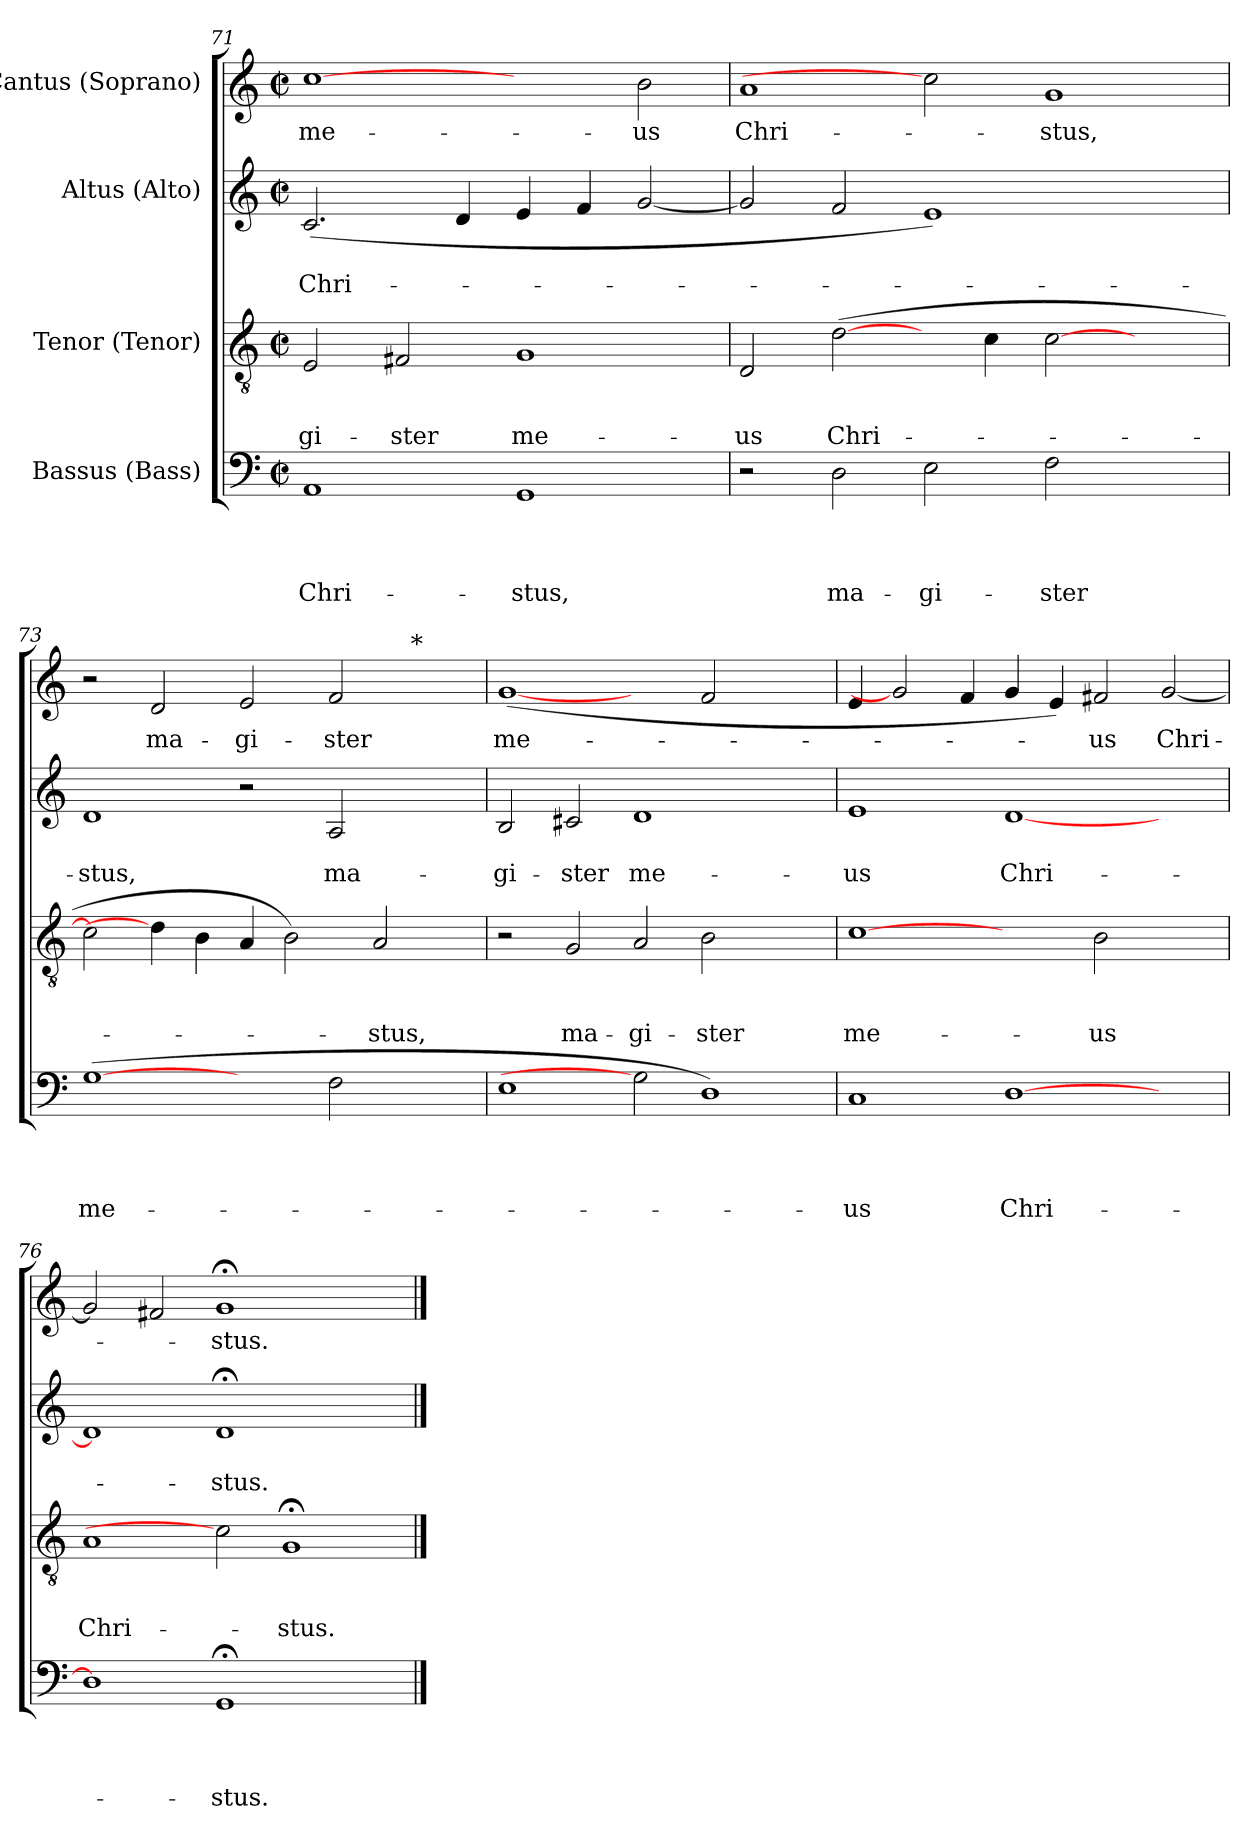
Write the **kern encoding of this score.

**kern	**text	**text	**text	**text	**kern	**text	**text	**text	**kern	**text	**text	**kern	**text
*part4	*part4	*part4	*part4	*part4	*part3	*part3	*part3	*part3	*part2	*part2	*part2	*part1	*part1
*staff4	*staff4	*staff4	*staff4	*staff4	*staff3	*staff3	*staff3	*staff3	*staff2	*staff2	*staff2	*staff1	*staff1
*I"Bassus (Bass)	*	*	*	*	*I"Tenor (Tenor)	*	*	*	*I"Altus (Alto)	*	*	*I"Cantus (Soprano)	*
*clefF4	*	*	*	*	*clefGv2	*	*	*	*clefG2	*	*	*clefG2	*
*k[]	*	*	*	*	*k[]	*	*	*	*k[]	*	*	*k[]	*
*C:	*	*	*	*	*C:	*	*	*	*C:	*	*	*C:	*
*M2/2	*	*	*	*	*M2/2	*	*	*	*M2/2	*	*	*M2/2	*
*met(c|)	*	*	*	*	*met(c|)	*	*	*	*met(c|)	*	*	*met(c|)	*
=71	=71	=71	=71	=71	=71	=71	=71	=71	=71	=71	=71	=71	=71
!	!	!	!	!LO:LY:b	!	!	!	!LO:LY:b	!	!	!LO:LY:b	!	!LO:LY:b
1AA	.	.	.	Chri-	2E/	.	.	-gi-	(<2.c/	.	Chri-	[1cc	me-
!	!	!	!	!	!	!	!	!LO:LY:b	!	!	!	!	!
.	.	.	.	.	2F#X/	.	.	-ster	.	.	.	.	.
.	.	.	.	.	.	.	.	.	4d/	.	.	.	.
!	!	!	!	!LO:LY:b	!	!	!	!LO:LY:b	!	!	!	!	!
1GG	.	.	.	-stus,	1G	.	.	me-	4e/	.	.	2ryy	.
.	.	.	.	.	.	.	.	.	4f/	.	.	.	.
!	!	!	!	!	!	!	!	!	!	!	!	!	!LO:LY:b
.	.	.	.	.	.	.	.	.	[<2g/	.	.	2b\	-us
=72	=72	=72	=72	=72	=72	=72	=72	=72	=72	=72	=72	=72	=72
!	!	!	!	!	!	!	!	!LO:LY:b	!	!	!	!	!LO:LY:b
2r	.	.	.	.	2D/	.	.	-us	2g/]	.	.	1a	Chri-
!	!	!	!	!LO:LY:b	!	!	!	!LO:LY:b	!	!	!	!	!
2D\	.	.	.	ma-	(>[2d\	.	.	Chri-	2f/	.	.	.	.
!	!	!	!	!LO:LY:b	!	!	!	!	!	!	!	!	!
2E\	.	.	.	-gi-	4ryy	.	.	.	1e)	.	.	2cc]	.
.	.	.	.	.	4c\	.	.	.	.	.	.	.	.
!	!	!	!	!LO:LY:b:rj	!	!	!	!	!	!	!	!	!LO:LY:b
2F\	.	.	.	-ster	[>2c\	.	.	.	.	.	.	1g	-stus,
2ryy	.	.	.	.	2ryy	.	.	.	2ryy	.	.	.	.
=73	=73	=73	=73	=73	=73	=73	=73	=73	=73	=73	=73	=73	=73
!	!	!	!	!LO:LY:b	!	!	!	!	!	!	!LO:LY:b	!	!
*	*	*	*	*	*	*	*	*	*	*	*	*^	*
(>[1G	.	.	.	me-	2c\]	.	.	.	1d	.	-stus,	2r	1ryy	.
!	!	!	!	!	!	!	!	!	!	!	!	!	!	!LO:LY:b
.	.	.	.	.	4d\]	.	.	.	.	.	.	2d/	.	ma-
.	.	.	.	.	4B\	.	.	.	.	.	.	.	.	.
!	!	!	!	!	!	!	!	!	!	!	!	!	!	!LO:LY:b
2ryy	.	.	.	.	4A/	.	.	.	2r	.	.	2e/	2...ryy	-gi-
.	.	.	.	.	2B\)	.	.	.	.	.	.	.	.	.
!	!	!	!	!	!	!	!	!	!	!	!LO:LY:b	!	!	!LO:LY:b
2F\	.	.	.	.	.	.	.	.	2A/	.	ma-	2f/	.	-ster
!	!	!	!	!	!	!	!	!LO:LY:b	!	!	!	!	!	!
.	.	.	.	.	2A/	.	.	-stus,	.	.	.	.	.	.
!	!	!	!	!	!	!	!	!	!	!	!	!	!LO:TX:a:t=*	!
.	.	.	.	.	.	.	.	.	.	.	.	.	4ryy	.
4ryy	.	.	.	.	.	.	.	.	4ryy	.	.	4ryy	.	.
.	.	.	.	.	.	.	.	.	.	.	.	.	16ryy	.
=74	=74	=74	=74	=74	=74	=74	=74	=74	=74	=74	=74	=74	=74	=74
!	!	!	!	!	!	!	!	!	!	!	!LO:LY:b	!	!	!LO:LY:b
*	*	*	*	*	*	*	*	*	*	*	*	*v	*v	*
1E	.	.	.	.	2r	.	.	.	2B/	.	-gi-	(<[1g	me-
!	!	!	!	!	!	!	!	!LO:LY:b	!	!	!LO:LY:b	!	!
.	.	.	.	.	2G/	.	.	ma-	2c#X/	.	-ster	.	.
!	!	!	!	!	!	!	!	!LO:LY:b	!	!	!LO:LY:b	!	!
2G]	.	.	.	.	2A/	.	.	-gi-	1d	.	me-	2ryy	.
!	!	!	!	!	!	!	!	!LO:LY:b	!	!	!	!	!
1D)	.	.	.	.	2B\	.	.	-ster	.	.	.	2f/	.
.	.	.	.	.	2ryy	.	.	.	2ryy	.	.	2ryy	.
=75	=75	=75	=75	=75	=75	=75	=75	=75	=75	=75	=75	=75	=75
!	!	!	!	!LO:LY:b	!	!	!	!LO:LY:b	!	!	!LO:LY:b	!	!
1C	.	.	.	-us	[1c	.	.	me-	1e	.	-us	4e/	.
.	.	.	.	.	.	.	.	.	.	.	.	2g]	.
.	.	.	.	.	.	.	.	.	.	.	.	4f/	.
!	!	!	!	!LO:LY:b	!	!	!	!	!	!	!LO:LY:b	!	!
[>1D	.	.	.	Chri-	2ryy	.	.	.	[<1d	.	Chri-	4g/	.
.	.	.	.	.	.	.	.	.	.	.	.	4e/)	.
!	!	!	!	!	!	!	!	!LO:LY:b	!	!	!	!	!LO:LY:b
.	.	.	.	.	2B\	.	.	-us	.	.	.	2f#X/	-us
!	!	!	!	!	!	!	!	!	!	!	!	!	!LO:LY:b
2ryy	.	.	.	.	2ryy	.	.	.	2ryy	.	.	[<2g/	Chri-
=76	=76	=76	=76	=76	=76	=76	=76	=76	=76	=76	=76	=76	=76
!	!	!	!	!	!	!	!	!LO:LY:b	!	!	!	!	!
1D]	.	.	.	.	1A	.	.	Chri-	1d]	.	.	2g/]	.
.	.	.	.	.	.	.	.	.	.	.	.	2f#X/	.
!	!	!	!	!LO:LY:b	!	!	!	!	!	!	!LO:LY:b	!	!LO:LY:b
1GG;	.	.	.	-stus.	2c]	.	.	.	1d;	.	-stus.	1g;	-stus.
!	!	!	!	!	!	!	!	!LO:LY:b	!	!	!	!	!
.	.	.	.	.	1G;	.	.	-stus.	.	.	.	.	.
2ryy	.	.	.	.	.	.	.	.	2ryy	.	.	2ryy	.
==	==	==	==	==	==	==	==	==	==	==	==	==	==
*-	*-	*-	*-	*-	*-	*-	*-	*-	*-	*-	*-	*-	*-
